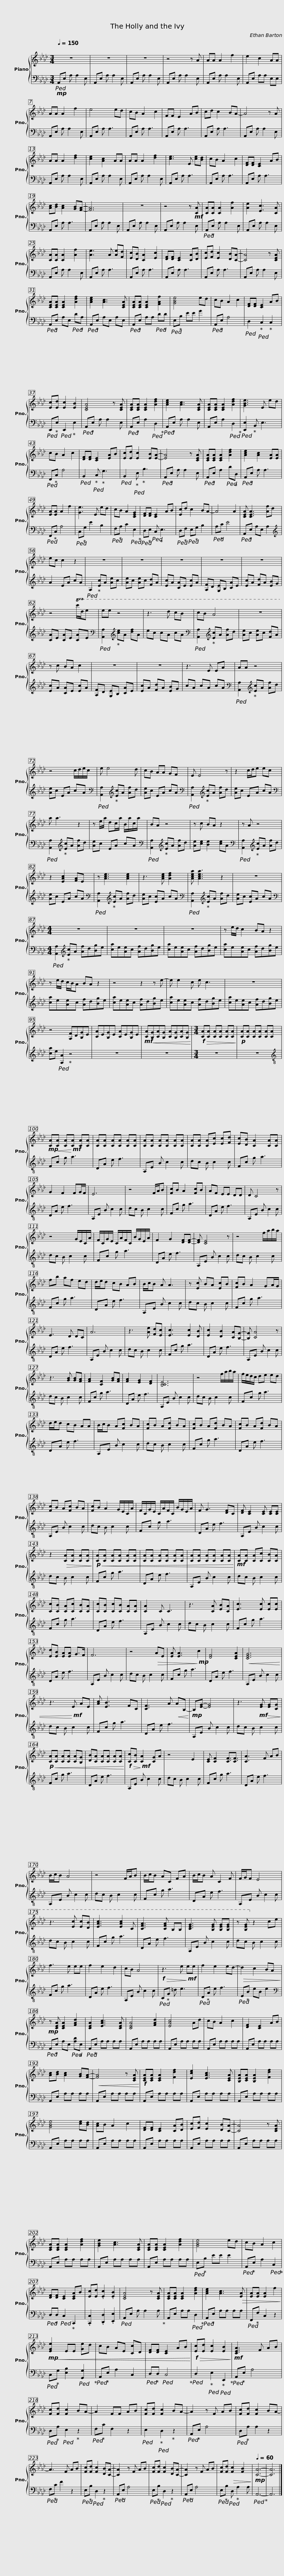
X:1
%%score { 1 | 2 }
L:1/8
Q:1/4=150
M:3/4
I:linebreak $
K:Ab
V:1 treble
V:2 bass
V:1
 z6 | z6 | z6 | z4 z A | AA A2 f2 | %5
 e2 c2 AA | AA A2 f2 | e4 ed | cB A2 c2 |$ FF E2 AB | %10
 cd c2 BA- | A4 z A | AA A2 [df]2 | [ce]2 [Ac]2 AA | AA A2 [df]2 | %15
 [ce]3 E [ce][Bd] | cB A2 c2 |$ [DF][DF] [CE]2 AB | [Ac][Bd] [Ac]2 [GB][FA]- | [FA]6 | %20
 z6 | z4 z!mf! [CA] | [CA][CA] [CA]2 [Af]2 | [Ae]2 [Ec]3 [CA] | [CA][CA] [CA]2 [Af]2 |$ %25
 [Ae]3 A [Ae][Fd] | [Ec][DB] [CA]2 [Ec]2 | [DF][DF] [CE]2 [CA][DB] | [Ec][Fd] [Ec]2 [DB][CA]- | [CA]4 z [CEA] | %30
 [CEA][CEA] [CEA]2 [Adf]2 | [Ace]2 [Ac]3 [CEA] | [CEA][CEA] [CEA]2 [FAf]2 |$ [GBe]4 ed | cB A2 c2 | %35
 [DF][DF] [CE]2 AB | [Ec][Ed] [Ec]2 [EB]2 | [CEA]4 z [CEA] | [CEA][CEA] [CEA]2 [Adf]2 | [Ace]2 [Ac]3 [CEA] | %40
 [CEA][CEA] [CEA]2 [Adf]2 | [GBe]3 E ed |$ cB A2 c2 | [DF][DF] [CE]2 [EA]B | [Ec][Ed] [Ec]2 [EB][EA]- | %45
 [EA]4 z [CEA] | [CEA][CEA] [CEA]2 [Adf]2 | [Ace]2 [Ac]2 [EA][EA] | [EA][EA] A2 f2 | [Ge]3 E ed | %50
 cB A2 [CEG]2 |$ [DF][DF] [CE]2 AB | [Ec]d c2 BA- | A4 A2 | [CEA] [CEA]3 [Af]d | %55
 ec c2 z2 | z6 | z6 | z6 |$ z6 | %60
 z6 | z4!8va(! c'/d'/e' | e'e' z4 | z3 d' c'b | c'b a4 | %65
 z6 |$ z c' ba c'2 | z6 | z6 | z3 e ea | %70
 aa z4 | z4 c'/d'/e'/c'/ | e' e'4 d' |$ c'b aa gf | e e4 z | %75
 z2 c'/d'/e' e'c' | a' a'3 z2 | z e'/a'/ d'c'/a'/ b/a'/c'/a'/ | ba z4 | z c' ba z2 |$ %80
 z a z4 | z2 [eac']2 [fa]e | z [ac'e']3 [ac'e']2 | z3 [ac'e'] [ad'f']2 | [ac'e'a'] [ac'e'a']3 z2 | %85
 z6 |$[M:4/4] z8 | z8 | z8 | z e'/d'/ c'2 ba z2 | %90
 z e'/d'/ c'/b/a ba z2 |$ z4 z2 z e'- | e' e'2 c' e' c'3 | z8 | z4 [Af]d[Bg]e | %95
 [ca]e[Bg]e [ca]e[Bg]e |!mf!!<(! [ca][Bg][ca][Bg] [ca][Bg][ca][Bg]!<)! |$[M:3/4]!f!!>(! [ca][ca] [ca][ca] [ca][ca]!>)! |!p! [ca][ca] [ca][ca] [ca][ca] |!mp!!<(! [ca][ca] [ca]!<)!!mf![ca] [ca][ca] | %100
 [ca][ca] [ca][ca] [ca][ca] | [ca][ca] [ca][ca] [ca][ca] | [ca][ca] [ca][ec'] [ec'][fd'] |$ [ec'][db] [ca]2 [ca][ca] | g2 f2 fg/f/ | %105
 e6 | z4 f/a/b | [fc']b a2 [fc']b | af ee dd | d c4 z | %110
 z4 g/e/c/a/ |$ f/c/g/e/ c/a/f/c/ b/g/e/a/ | f2 g2 [df][df]- | [df] [ce]4 z | z4 f'/a'/b'/a'/ | %115
 f'b' a'f' e'd' | d'/e'/d' c'b ab | b/c'/b a a3 |$ z [ec'] ba [ec']b | [fc']b a2 ga/g/ | %120
 e3 d dc | a6 | z3 [ae'] [fd'][ec'] | [ec']3 [ec']2 [db] | [ec']2 [db]2 [ca][Bg]- | %125
 [Bg] [ca]4 z |$ z3 [gb] [gb][fa] | [fa]2 [cf]2 [gb][fa] | [fa]2 [eg]2 [df]2 | [Bce]6 | %130
 z4 f'/a'/b'/a'/ | f'/e'/d'/c'/ d'e' e'd' | d'/e'/d' c'b aa |$ b/c'/b a[fc'] ba | [fc']b a[fd'] ba | %135
 [fc']b a[fd'] ba | [fc']b a[fd'] ba | [fc']b a[fc'] ba | [fc']b a2 g/e/c/a/ | f/c/g/e/ c/a/f/c/ b/g/e/a/ |$ %140
 f g3 [df]c | [df] [ce]2 [ce] [ce][ce] | z2!>(! [ca][ca] [ca][ca]!>)! |!p!!<(! [ca][ca] [ca][ca] [ca][ca] | [ca][ca] [ca][ca] [ca][ca] | %145
 [ca][ca] [ca][ca] [ca][ca]!<)! |$!mf! [ca][ca] [ca][cc'] [cb][ca] | [cc'][cb] [ca][cc'] [cb][ca] | [cc'][cb] [cc'][cb] [ca][ca] | [ca]2 c c3 | %150
 z3 [ca] [eb][ca] | [ec']3 [ec'] [ec'][ec'] | [ed'][eb] [ea][ea] g>f |$ f6 | z4!>(! ae | %155
 [ea] [ea]3!>)!!mp! c'2 | [df]4 [cea]2 |!<(! [ceg]6 | z3!<)!!mf! e ae | [ac'] [eb]3 fc | %160
 [cf]3 a!<(! aB-!<)! |$!mp! B[eg]- [eg]4 | z3!mf!!>(! [eg] [eg][cg]!>)! |!p!!<(! [ca][ca] [ca][ca] [ca][Bg] | [db][ca] [ca][ca] [ca][ca]!<)! | %165
!f!!>(! [cc'][cb]!>)!!mf! [ca]2 [cg]a | z4 e2 | [ce] [cf]2 [cf]3/2[cf]3/2 |$ [ca]3 f ab | b/c'/b a4 | %170
 z4 f/a/b | b/c'/b ac fa | b/c'/b a c2 f | f/g/f e4 | z3 [ec'] [ec'][db] | %175
 [eac']3 [eac']2 c |$ [cfa]3 [cfa] BB | [ceg]3 [Beg] [Beg][Beg] | z [Beg]!8va)! z2 ce | f3 e ee | %180
 f2 e2 d2 | cB A4 |!f!!>(! z3 e!>)!!mf! ee | f2 e2 ed- |$!>(! d2 c2 BA!>)! | %185
!mp! z [CEA] [CEA]2 [FAd]2 | [CEA]2 [EAc]3 [CEA] | [CEA]4 [FAd]2 | [EAc]4 Ad | cB A2 c2 | %190
 [DF]2 [CE]2 AB | [Ac][Bd] [Ac]2 [GB][FA]- |$!<(! [FA]4 z [CEA]!<)! |!f! [CEA][CEA] [CEA]2 [Fdf]2 | [Ece]2 [EAc]3 [CEA] | %195
 [B,EA][CEA] [B,EA]2 [Fdf]2 | [GBe]4 [ce][Bd] | [Ac]B A2 c2 | [DF][DF] [CE]2 [CA][DB] | [Ec][Fd] [Ec]2 [DB][CA]- |$ %200
 [CA]4 z [CEA] | [CEA][CEA] [CEA]2 [Adf]2 | [GBe]2 [Ac]3 [CEA] | [CEA][CEA] [CEA]2 [Adf]2 | [GBe]4 ed | %205
 cB A2 c2 | [DF][DF] [CE]2 [CEA]B | [Ec][Ed] .[Ec]2 .[EB]2 |$ [CEA]4 z [CEA] | [CEA][CEA] [CEA]2 [Adf]2 | %210
 [Ace]2 [Ac]3!>(! [EA] | [EA][EA] [EA]2 f2!>)! |!mp!!<(! [EGe]2 EE [Ge]d | cB AE [Cc]D | [DF][DF] [CE]2 AB!<)! | %215
!f!!>(! [Ec][Ed] [Ec]2 [EB]2!>)! |!mf! [CEA]3 F AB |$ [Fc][Fd] [Fc]2 BA- | A2 FF AB | [Fc][Fd] [Fc]2 BA- | %220
 A2 z F AB | [Fc][Fd] [Fc]2 BA- | A3 F AB | [Fc][Fd] [Fc]2 [DB][CA]- | [CA]2 z F AB | %225
 [Fc][Fd] [Fc]2 [DB][CA]- |$ [CA]2 z F AB |[Q:1/4=140] [Fc][Q:1/4=130][Fd][Q:1/4=100]!>(! [Fc]2[Q:1/4=80] [FB]2!>)![Q:1/4=40] |[Q:1/4=60]!mp! [CA]6- | [CA]6 |] %230
V:2
!mp!!ped! A,,E, A, A,2 E, | A,,E, A, A,2 E, | A,,E, A, A,2 E, | A,,E, A, A,2 E, | A,,E, A, A,2 E, | %5
 A,,E, A,A, E,E, | A,,E, A, A,2 E, | A,,E, A, A,3 | A,,E, A, A,3 |$ A,,E, A, A,3 | %10
 A,,E, A, A,3 | A,,E, A, A,2 E, | A,,E, A, A,2 E, | A,,E, A, A,2 E, | A,,E, A, A,2 E, | %15
 A,,E, A, A,3 | A,,E, A, A,3 |$ A,,E, A, A,3 | A,,E, A, A,3 | A,,E, A, A,2 E, | %20
 A,,E, A, A,2 E, | A,,E, A, A,2 E, |!ped! A,,!ped-up!E, A, A,2 E, | A,,E, A, A,2 E, | A,,E, A, A,2 E, |$ %25
 A,,E, A, A,3 | A,,E, A, A,3 | A,,E, A, A,3 | A,,E, A, A,3 | A,,E, A, A,2 E, | %30
!ped! A,,!ped-up!E, A,E,!ped! D!ped-up!A, |!ped! A,,!ped-up!E, A,E, A,E, |!ped! A,,!ped-up!E, A,A,!ped! D!ped-up!D |$!ped! E,!ped-up!B, EE G2 |!ped! A,,!ped-up!E, A,4 | %35
!ped! D,2!ped-up!!ped! C,2!ped-up! C,2 |!ped! E,,!ped-up!E,!ped! E,,2!ped-up! E,2 |!ped! A,,!ped-up!E, A, A,2 E, |!ped! A,,!ped-up!E, A,2!ped! D,2!ped-up! |!ped! A,,!ped-up!E, A, A,2 E, | %40
 A,,E, A,2!ped! D,2!ped-up! |!ped! [E,,E,]2!ped-up! B,, E,3 |$!ped! F,,!ped-up!C, A,4 |!ped! B,,2!ped-up!!ped! C,!ped-up! G,3 |!ped! B,,2!ped-up!!ped! E,!ped-up! B,3 | %45
!ped! A,,!ped-up!E, A, A,2 E, |!ped! A,,!ped-up!E, A,2!ped! D!ped-up!D, |!ped! A,,!ped-up!E, A, A,3 |!ped! F,,!ped-up!C, A,4 |!ped! C,!ped-up!G, E2 B,2 | %50
!ped! F,!ped-up!A, C2!ped! E,2!ped-up! |$!ped! D,!ped-up!E,!ped! C,!ped-up! E,3 |!ped! D,!ped-up!F,!ped! E,!ped-up!G, B,2 |!ped! A,!ped-up!C E4 |!ped! A,,!ped-up!E, A,E, A,2 | %55
[K:treble] A2 EA cA |!ped! A,2!ped-up! [Ec]A [Ae]c | [Ae]c [Ae]c [Fd]A | [Ec]A [CA]E [Ec]A |$ [A,F]D [G,E]B, [CA]E | %60
 [Ec]A [Fd]A [EB]G | [CA]E [CA]E [CA]E |[K:bass]!ped! [A,,A,]2!ped-up![K:treble] [ce]A [df]A | ec cA cA |[K:bass]!ped! [A,,A,]2!ped-up![K:treble] [Ec]A [Af]d | %65
 [Ae]c [Ae]c [Fd]A |$ [Ec]A [CA]E [Ec]A | [A,F]D [G,E]B, [CA]E | [Ec]A [Fd]A [EB]G | cA cA cA | %70
[K:bass]!ped! [A,,A,]2!ped-up![K:treble] [Ec]A [Af]d | [Ae]c EA cA |[K:bass]!ped! [A,,A,]2!ped-up![K:treble] [Ec]A [Af]d |$ [Ae]c EA cA |[K:bass]!ped! [A,,A,]2!ped-up![K:treble] [Ec]A [Af]d | %75
 [Ae]c EA cA |[K:bass]!ped! [A,,A,]2!ped-up![K:treble] [Ec]A [Af]d | [Ae]c EA cA |[K:bass]!ped! [A,,A,]2!ped-up![K:treble] [Ec]A [Af]d | [Ae][ce] [Be]2 [ce]A |$ %80
[K:bass]!ped! [A,,A,]2!ped-up![K:treble] [Ec]A [Af]d | [Ae]c EA cA |[K:bass]!ped! [A,,A,]2!ped-up![K:treble] [Ec]A [Af]d | [Ae]c [Ec]A cA |[K:bass]!ped! [A,,A,]2!ped-up![K:treble] [Ec]A [Af]d | %85
 [Ae]c [Ec]A cA |$[M:4/4][K:bass]!ped! [A,,A,]2!ped-up![K:treble] [Ec]A [Af]d[Bg]e | [ca]e[Ae]c [Af]d[Bg]e | [ca]e[Ae]c [Af]d[Bg]e | [ca]e[Ae]c [Af]d[Bg]e | %90
 [ca]e[Ae]c [Af]d[Bg]e |$ [ca]e[Ae]c [Af]d[Bg]e | [ca]e[Ae]c [Af]d[Bg]e | [ca]e[Ae]c [Af]d[Bg]e | [ca]e!ped! [A,A]2!ped-up! z4 | %95
 z8 | z8 |$[M:3/4] z6 | z6 |[K:treble-8] Fc g a3 | %100
 DA e f3 | A,E B c2 c | dc B c2 c |$ Fc g a3 | DA e f3 | %105
 A,E B c2 c | dc B c2 c | Fc g a3 | DA e f3 | A,E B c2 c | %110
 dc B c2 c |$ Fc g a3 | DA e f3 | A,E B c2 c | dc B c2 c | %115
 Fc g a3 | DA e f3 | A,E B c2 c |$ dc B c2 c | Fc g a3 | %120
 DA e f3 | A,E B c2 c | dc B c2 c | Fc g a3 | DA e f3 | %125
 A,E B c2 c |$ dc B c2 c | Fc g a3 | DA e f3 | A,E B c2 c | %130
 dc B c2 c | Fc g a3 | DA e f3 |$ A,E B c2 c | dc B c2 c | %135
 Fc g a3 | DA e f3 | A,E B c2 c | dc B c2 c | Fc g a3 |$ %140
 DA e f3 | A,E B c2 c | dc B c2 c | Fc g a3 | DA e f3 | %145
 A,E B c2 c |$ dc B c2 c | Fc g a3 | DA e f3 | A,E B c2 c | %150
 dc B c2 c | Fc g a3 | DA e f3 |$ A,E B c2 c | dc B c2 c | %155
 Fc g a3 | DA e f3 | A,E B c2 c | dc B c2 c | Fc g a3 | %160
 DA e f3 |$ A,E B c2 c | dc B c2 c | Fc g a3 | DA e f3 | %165
 A,E B c2 c | dc B c2 c | Fc g a3 |$ DA e f3 | A,E B c2 c | %170
 dc B c2 c | Fc g a3 | DA e f3 | A,E B c2 c | dc B c2 c | %175
 Fc g a3 |$ DA e f3 | A,E B c2 c | dc B c2 c | Fc g a3 | %180
 DA e f3 | A,E B c2 c |!ped! C!ped-up!G =d e3 |!ped! D!ped-up!A e f3 |$!ped! E!ped-up!B eB e2 | %185
[K:bass]!ped! A,,!ped-up!E, A,E,!ped! [A,D]!ped-up!E, |!ped! A,,!ped-up!E, A,A, A,A, | A,,E, A,A, A,A, | A,,E, A,A, A,A, | A,,E, A,A, A,A, | %190
 A,,E, A,A, A,A, | A,,E, A,A, A,A, |$ A,,E, A,A, A,A, | A,,E, A,A, A,A, | A,,E, A,A, A,A, | %195
 A,,E, A,A, A,A, | A,,E, A,A, A,A, | A,,E, A,A, A,A, | A,,E, A,A, A,A, | A,,E, A,A, A,A, |$ %200
 A,,E, A,A, A,A, | A,,E, A,A, A,A, | A,,E, A,A, A,A, | A,,E, A,A, A,A, |!ped! E,!ped-up!B, EE E2 | %205
!ped! A,,!ped-up!E, A,2!ped! C,2!ped-up! |!ped! D,!ped-up!D,!ped! C,2!ped-up! C,,2 | .[C,,C,]2 .[D,,D,]2 .[E,,E,]2 |$!ped! A,,E, A, A,2 A,!ped-up! | A,,E, A,A,!ped! D,2!ped-up! | %210
!ped! A,,!ped-up!E, A,A, A,A, |!ped! F,,!ped-up!F, C,2 z2 |!ped! C,!ped-up!G, [E,B,]2!ped! [G,,G,]2!ped-up! |!ped! A,,!ped-up!E, A,2 C,2 |!ped! D,!ped-up!D,!ped! C,4!ped-up! | %215
!ped! D,2!ped-up!!ped! E,2!ped-up!!ped! E,,2!ped-up! |!ped! A,,!ped-up!E, A,4 |$!ped! D,!ped-up!A,!ped! E,2!ped-up! z2 |!ped! F,!ped-up!C F,2 z2 |!ped! E,2!ped-up!!ped! D,2!ped-up! z2 | %220
!ped! A,,!ped-up!E, A,4 |!ped! D,!ped-up!A, A,2 z2 |!ped! F,!ped-up!C F2 z2 |!ped! E,!ped-up!B,!ped! D,2!ped-up! z2 |!ped! A,,!ped-up!E, A,4 | %225
!ped! E,!ped-up!B,!ped! D,2!ped-up! z2 |$!ped! A,,!ped-up!E, A,4 |!ped! E,!ped-up!B,!ped! D,!ped-up! A,2 A, |!ped! A,,6-!ped-up! | A,,6 |] %230
